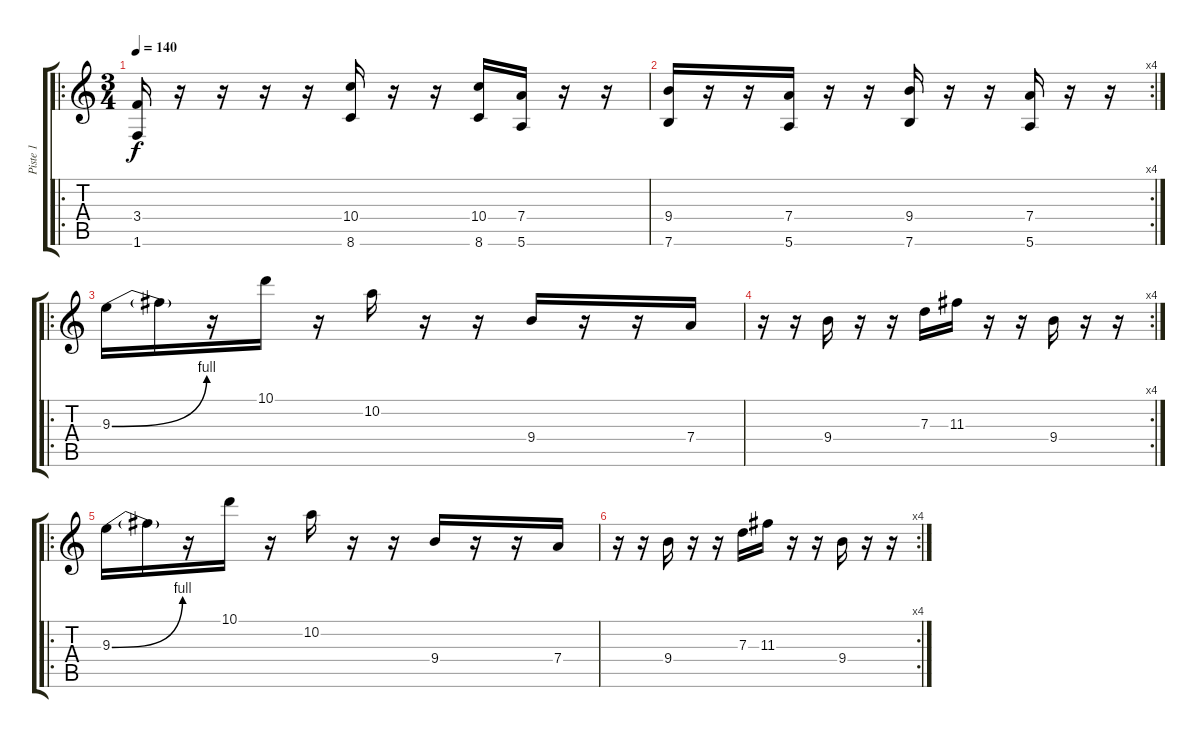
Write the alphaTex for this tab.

\track ("Piste 1" "Piste 1") {instrument acousticguitarsteel}
\staff {score tabs}
\tuning (E4 B3 G3 D3 A2 E2) {hide}
\ro
\ts (3 4)
\tempo 140
\clef g2
\ks c
(3.4 1.6).16{dy f instrument acousticgrandpiano} r.16 r.16 r.16 r.16 (10.4 8.6).16 r.16 r.16 (10.4 8.6).16 (7.4 5.6).16 r.16 r.16 |
\rc 4
(9.4 7.6).16 r.16 r.16 (7.4 5.6).16 r.16 r.16 (9.4 7.6).16 r.16 r.16 (7.4 5.6).16 r.16 r.16 |
\ro
9.3{be (bend 0 0 60 4)}.16{instrument acousticguitarsteel} 9.3{t}.16 r.16 10.1.16 r.16 10.2.16 r.16 r.16 9.4.16 r.16 r.16 7.4.16 |
\rc 4
r.16 r.16 9.4.16 r.16 r.16 7.3.16 11.3.16 r.16 r.16 9.4.16 r.16 r.16 |
\ro
9.3{be (bend 0 0 60 4)}.16 9.3{t}.16 r.16 10.1.16 r.16 10.2.16 r.16 r.16 9.4.16 r.16 r.16 7.4.16 |
\rc 4
r.16 r.16 9.4.16 r.16 r.16 7.3.16 11.3.16 r.16 r.16 9.4.16 r.16 r.16
